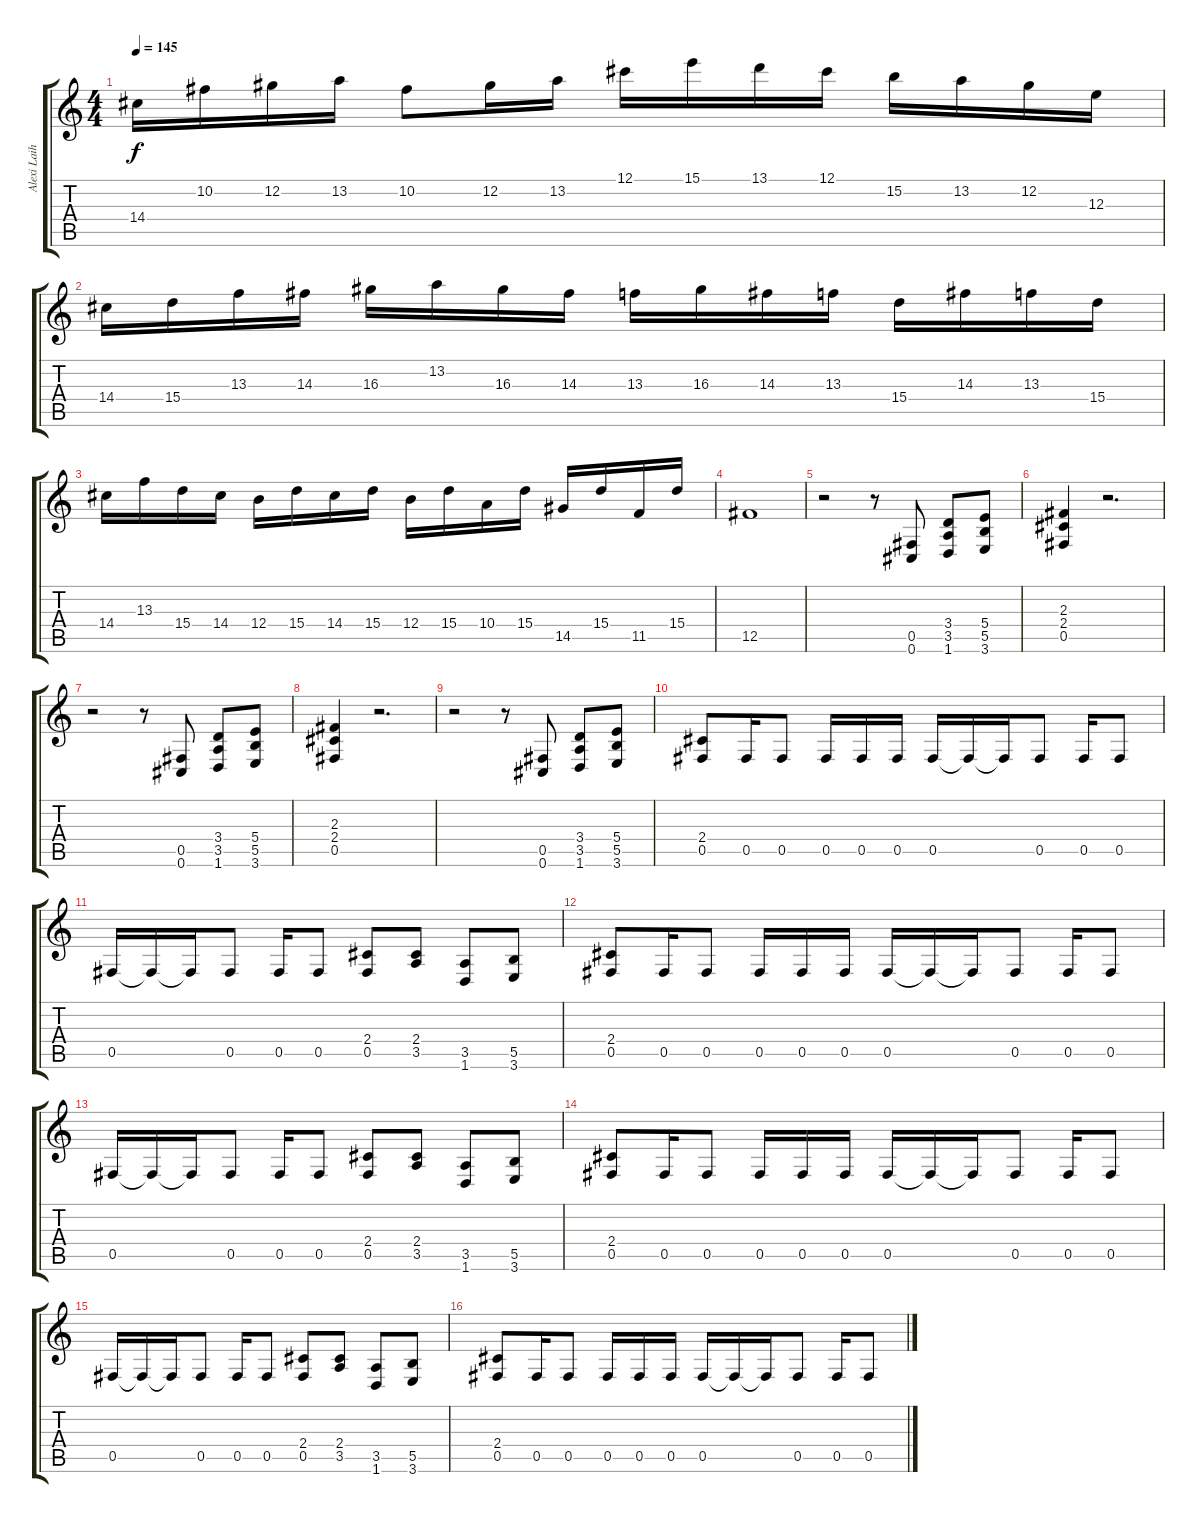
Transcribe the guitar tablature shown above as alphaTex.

\track ("Alexi Laiho" "Alexi Laih") {instrument distortionguitar}
\staff {score tabs}
\tuning (Db4 Ab3 E3 B2 Gb2 Db2) {hide}
\ts (4 4)
\tempo 145
\clef g2
\ks c
14.4.16{dy f} 10.2.16 12.2.16 13.2.16 10.2.8 12.2.16 13.2.16 12.1.16 15.1.16 13.1.16 12.1.16 15.2.16 13.2.16 12.2.16 12.3.16 |
14.4.16 15.4.16 13.3.16 14.3.16 16.3.16 13.2.16 16.3.16 14.3.16 13.3.16 16.3.16 14.3.16 13.3.16 15.4.16 14.3.16 13.3.16 15.4.16 |
14.4.16 13.3.16 15.4.16 14.4.16 12.4.16 15.4.16 14.4.16 15.4.16 12.4.16 15.4.16 10.4.16 15.4.16 14.5.16 15.4.16 11.5.16 15.4.16 |
12.5.1 |
r.2 r.8 (0.5 0.6).8 (3.4 3.5 1.6).8 (5.4 5.5 3.6).8 |
(2.3 2.4 0.5).4 r.2{d} |
r.2 r.8 (0.5 0.6).8 (3.4 3.5 1.6).8 (5.4 5.5 3.6).8 |
(2.3 2.4 0.5).4 r.2{d} |
r.2 r.8 (0.5 0.6).8 (3.4 3.5 1.6).8 (5.4 5.5 3.6).8 |
(2.4 0.5).8 0.5.16 0.5.8 0.5.16 0.5.16 0.5.16 0.5.16 0.5{t}.16 0.5{t}.16 0.5.8 0.5.16 0.5.8 |
0.5.16 0.5{t}.16 0.5{t}.16 0.5.8 0.5.16 0.5.8 (2.4 0.5).8 (2.4 3.5).8 (3.5 1.6).8 (5.5 3.6).8 |
(2.4 0.5).8 0.5.16 0.5.8 0.5.16 0.5.16 0.5.16 0.5.16 0.5{t}.16 0.5{t}.16 0.5.8 0.5.16 0.5.8 |
0.5.16 0.5{t}.16 0.5{t}.16 0.5.8 0.5.16 0.5.8 (2.4 0.5).8 (2.4 3.5).8 (3.5 1.6).8 (5.5 3.6).8 |
(2.4 0.5).8 0.5.16 0.5.8 0.5.16 0.5.16 0.5.16 0.5.16 0.5{t}.16 0.5{t}.16 0.5.8 0.5.16 0.5.8 |
0.5.16 0.5{t}.16 0.5{t}.16 0.5.8 0.5.16 0.5.8 (2.4 0.5).8 (2.4 3.5).8 (3.5 1.6).8 (5.5 3.6).8 |
(2.4 0.5).8 0.5.16 0.5.8 0.5.16 0.5.16 0.5.16 0.5.16 0.5{t}.16 0.5{t}.16 0.5.8 0.5.16 0.5.8
